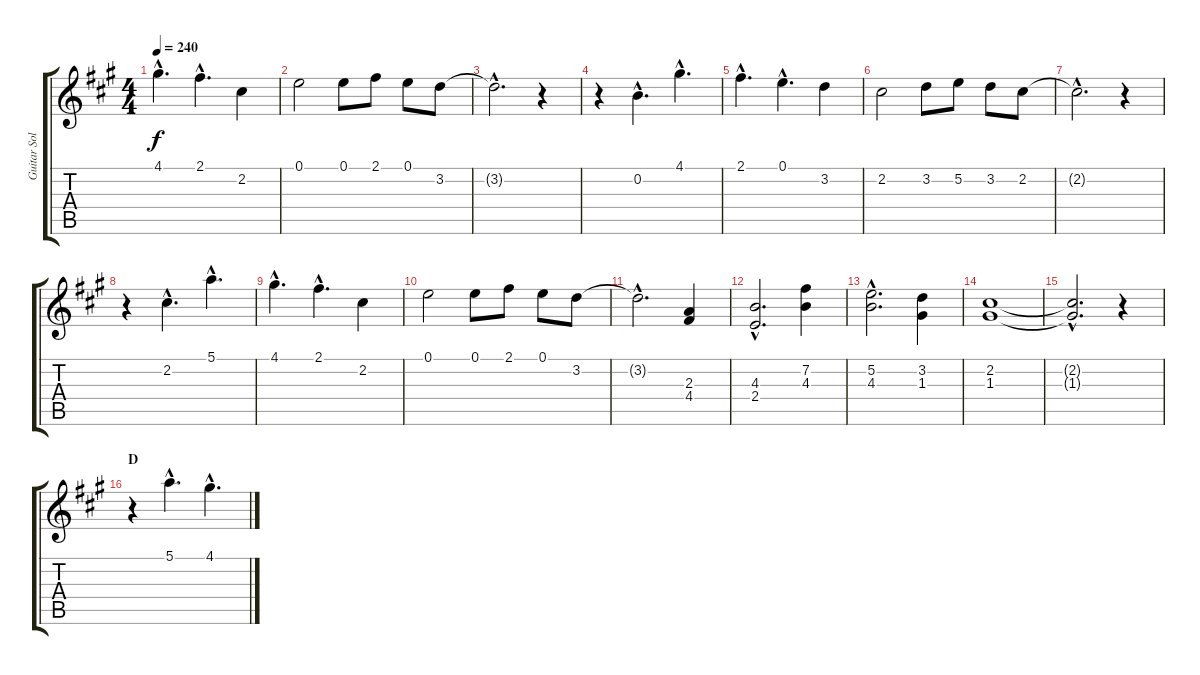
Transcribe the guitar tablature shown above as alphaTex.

\track ("Guitar Solo" "Guitar Sol") {instrument acousticguitarnylon}
\staff {score tabs}
\tuning (E4 B3 G3 D3 A2 E2) {hide}
\ts (4 4)
\tempo 240
\clef g2
\ks a
4.1{hac}.4{d dy f} 2.1{hac}.4{d} 2.2.4 |
0.1.2 0.1.8 2.1.8 0.1.8 3.2.8 |
3.2{hac t}.2{d} r.4 |
r.4 0.2{hac}.4{d} 4.1{hac}.4{d} |
2.1{hac}.4{d} 0.1{hac}.4{d} 3.2.4 |
2.2.2 3.2.8 5.2.8 3.2.8 2.2.8 |
2.2{hac t}.2{d} r.4 |
r.4 2.2{hac}.4{d} 5.1{hac}.4{d} |
4.1{hac}.4{d} 2.1{hac}.4{d} 2.2.4 |
0.1.2 0.1.8 2.1.8 0.1.8 3.2.8 |
3.2{hac t}.2{d} (2.3 4.4).4 |
(4.3{hac} 2.4{hac}).2{d} (7.2 4.3).4 |
(5.2{hac} 4.3{hac}).2{d} (3.2 1.3).4 |
(2.2 1.3).1 |
(2.2{hac t} 1.3{hac t}).2{d} r.4 |
\section ("" "D")
r.4 5.1{hac}.4{d} 4.1{hac}.4{d}
